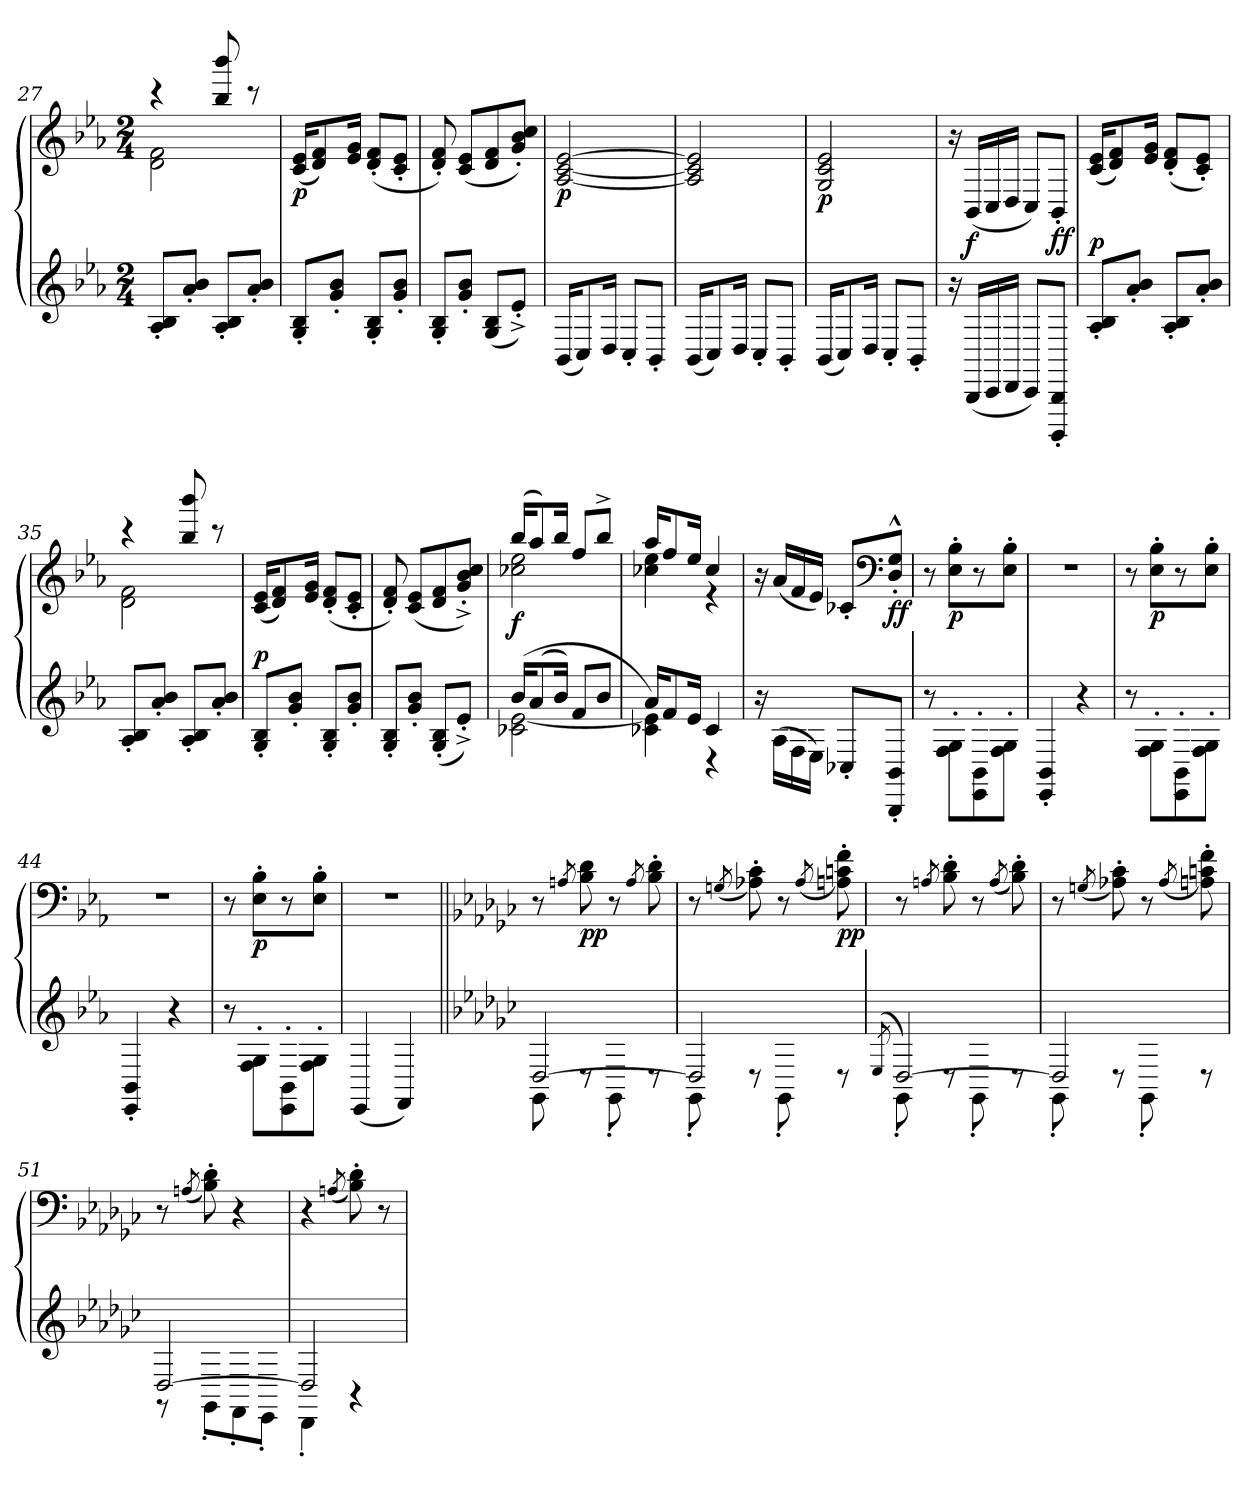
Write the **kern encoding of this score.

**kern	**kern	**dynam
*part1	*part1	*part1
*staff2	*staff1	*staff1/2
*clefG2	*clefG2	*
*k[b-e-a-]	*k[b-e-a-]	*
*E-:	*E-:	*
*M2/4	*M2/4	*
=27	=27	=27
*	*^	*
8A-'/ 8B-'/L	4r	2d\ 2f\	.
8a-'/ 8b-'/J	.	.	.
8A-'/ 8B-'/L	8bb-/ 8bbb-/	.	.
8a-'/ 8b-'/J	8r	.	.
*	*v	*v	*
=28	=28	=28
!	!	!LO:DY:b
8G'/ 8B-'/L	(<16c/ 16e-/KL	p
.	8d/ 8f/)	.
8g'/ 8b-'/J	.	.
.	16e-/ 16g/Jk	.
8G'/ 8B-'/L	(<8d'/ 8f'/L	.
8g'/ 8b-'/J	8c'/ 8e-'/J	.
=29	=29	=29
8G'/ 8B-'/L	8d'/ 8f'/)	.
8g'/ 8b-'/J	(<8c/ 8e-/L	.
(<8G/ 8B-/L	8d/ 8f/	.
8e-^'/J)	8g'/ 8b-'/ 8cc'/J)	.
=30	=30	=30
!	!	!LO:DY:b
(<16BB-/KL	[2A-/ [2c/ [2e-/	p
8C/)	.	.
16D/Jk	.	.
8C'/L	.	.
8BB-'/J	.	.
=31	=31	=31
(<16BB-/KL	2A-]/ 2c]/ 2e-]/	.
8C/)	.	.
16D/Jk	.	.
8C'/L	.	.
8BB-'/J	.	.
=32	=32	=32
!	!	!LO:DY:b
(<16BB-/KL	2G/ 2c/ 2e-/	p
8C/)	.	.
16D/Jk	.	.
8C'/L	.	.
8BB-'/J	.	.
!!LO:PB:g=z
=33	=33	=33
16r	16r	.
!	!	!LO:DY:b
(<16BBB-/LL	(<16BB-/LL	f
16CC/	16C/	.
16DD/JJ	16D/JJ	.
8CC/L)	8C/L)	.
!	!	!LO:DY:b
8BBBB-'/ 8BBB-'/J	8BB-'/J	ff
=34	=34	=34
!	!	!LO:DY:a=2
8A-'/ 8B-'/L	(<16c/ 16e-/KL	p
.	8d/ 8f/)	.
8a-'/ 8b-'/J	.	.
.	16e-/ 16g/Jk	.
8A-'/ 8B-'/L	(<8d'/ 8f'/L	.
8a-'/ 8b-'/J	8c'/ 8e-'/J)	.
=35	=35	=35
*	*^	*
8A-'/ 8B-'/L	4r	2d\ 2f\	.
8a-'/ 8b-'/J	.	.	.
8A-'/ 8B-'/L	8bb-/ 8bbb-/	.	.
8a-'/ 8b-'/J	8r	.	.
*	*v	*v	*
=36	=36	=36
!	!	!LO:DY:a=2
8G'/ 8B-'/L	(<16c/ 16e-/KL	p
.	8d/ 8f/)	.
8g'/ 8b-'/J	.	.
.	16e-/ 16g/Jk	.
8G'/ 8B-'/L	(<8d'/ 8f'/L	.
8g'/ 8b-'/J	8c'/ 8e-'/J	.
=37	=37	=37
8G'/ 8B-'/L	8d'/ 8f'/)	.
8g'/ 8b-'/J	(<8c/ 8e-/L	.
(<8G'/ 8B-'/L	8d/ 8f/	.
8e-^'/J)	8g^'/ 8b-^'/ 8cc^'/J)	.
=38	=38	=38
*^	*^	*
!	!	!	!	!LO:DY:b
(>16b-/KL	2c-X\ [2e-\	(>16bb-/KL	2cc-X\ 2ee-\	f
(<8a-/	.	8aa-/)	.	.
16b-/Jk)	.	16bb-/Jk	.	.
8f/L	.	8ff/L	.	.
8b-/J	.	8bb-^/J	.	.
=39	=39	=39	=39	=39
16a-/KL	4c-X\ 4e-]\)	16aa-/KL	4cc-X\ 4ee-\	.
8f/	.	8ff/	.	.
16e-/Jk	.	16ee-/Jk	.	.
4c-/	4r	4cc-/	4r	.
*v	*v	*	*	*
*	*v	*v	*
!!LO:LB:g=z
=40	=40	=40
16r	16r	.
(>16A-\LL	(<16a-/LL	.
16F\	16f/	.
16E-\JJ)	16e-/JJ)	.
8C-X'/L	8c-X'/L	.
*	*clefF4	*
!	!	!LO:DY:b
8BBB-'/ 8BB-'/J	8D^^'/ 8G^^'/J	ff
=41	=41	=41
8r	8r	.
!	!	!LO:DY:b
8F'\ 8G'\L	8E-'\ 8B-'\L	p
8EE-'\ 8BB-'\	8r	.
8F'\ 8G'\J	8E-'\ 8B-'\J	.
=42	=42	=42
4EE-'/ 4BB-'/	2r	.
4r	.	.
=43	=43	=43
8r	8r	.
!	!	!LO:DY:b
8F'\ 8G'\L	8E-'\ 8B-'\L	p
8EE-'\ 8BB-'\	8r	.
8F'\ 8G'\J	8E-'\ 8B-'\J	.
=44	=44	=44
4EE-'/ 4BB-'/	2r	.
4r	.	.
=45	=45	=45
8r	8r	.
!	!	!LO:DY:b
8F'\ 8G'\L	8E-'\ 8B-'\L	p
8EE-'\ 8BB-'\	8r	.
8F'\ 8G'\J	8E-'\ 8B-'\J	.
=46	=46	=46
(<4EE-/	2r	.
4FF/)	.	.
=47||	=47||	=47||
*k[b-e-a-d-g-c-]	*k[b-e-a-d-g-c-]	*
*G-:	*G-:	*
*^	*	*
[2D-/	8GG-\	8r	.
.	.	8qAn/	.
!	!	!	!LO:DY:b
.	8r	8B-\ 8d-\	pp
.	8GG-'\	8r	.
.	.	8qA/	.
.	8r	8B-'\ 8d-'\	.
=48	=48	=48	=48
2D-/]	8GG-'\	8r	.
.	.	(<8qGn/	.
.	8r	8A-X'\ 8c-'\)	.
.	8GG-'\	8r	.
.	.	(<8qA-/	.
!	!	!	!LO:DY:b
.	8r	8An'\ 8cn'\ 8f'\)	pp
=49	=49	=49	=49
(<8qE-/	.	.	.
[2D-/)	8GG-'\	8r	.
.	.	8qAn/	.
.	8r	8B-'\ 8d-'\	.
.	8GG-'\	8r	.
.	.	(<8qA/	.
.	8r	8B-'\ 8d-'\)	.
=50	=50	=50	=50
2D-/]	8GG-'\	8r	.
.	.	(<8qGn/	.
.	8r	8A-X'\ 8c-'\)	.
.	8GG-'\	8r	.
.	.	(<8qA-/	.
.	8r	8An'\ 8cn'\ 8f'\)	.
=51	=51	=51	=51
[2D-/	8r	8r	.
.	.	(<8qAn/	.
.	8GG-'\L	8B-'\ 8d-'\)	.
.	8FF'\	4r	.
.	8EE-'\J	.	.
=52	=52	=52	=52
2D-/]	4DD-'\	4r	.
.	.	(<8qAn/	.
.	4r	8B-'\ 8d-'\)	.
.	.	8r	.
*v	*v	*	*
=	=	=
*-	*-	*-
